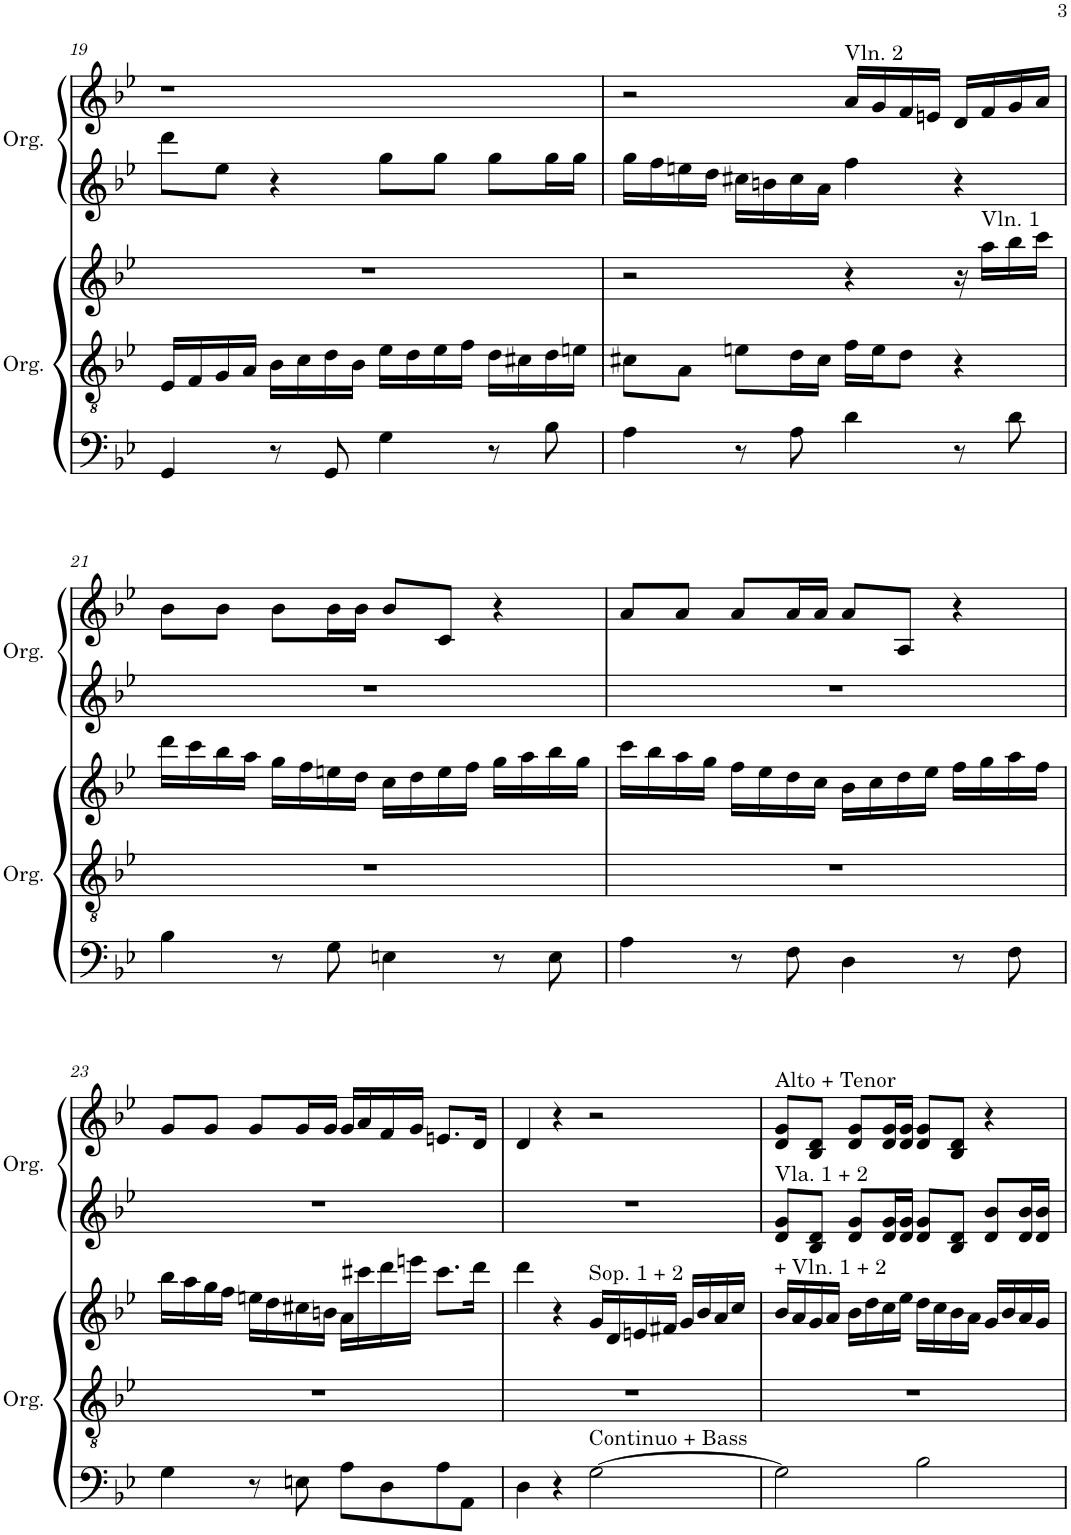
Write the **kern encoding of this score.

**kern	**kern	**kern	**kern	**kern
*part2	*part2	*part2	*part1	*part1
*staff5	*staff4	*staff3	*staff2	*staff1
*I"Organ	*	*	*I"Organ	*
*I'Org.	*	*	*I'Org.	*
!!LO:PB:g=z
*clefF4	*clefGv2	*clefG2	*clefG2	*clefG2
*k[b-e-]	*k[b-e-]	*k[b-e-]	*k[b-e-]	*k[b-e-]
*M4/4	*M4/4	*M4/4	*M4/4	*M4/4
=19	=19	=19	=19	=19
4GG/	16E-/LL	1r	8ddd\L	1r
.	16F/	.	.	.
.	16G/	.	8ee-\J	.
.	16A/JJ	.	.	.
8r	16B-\LL	.	4r	.
.	16c\	.	.	.
8GG/	16d\	.	.	.
.	16B-\JJ	.	.	.
4G\	16e-\LL	.	8gg\L	.
.	16d\	.	.	.
.	16e-\	.	8gg\J	.
.	16f\JJ	.	.	.
8r	16d\LL	.	8gg\L	.
.	16c#X\	.	.	.
8B-\	16d\	.	16gg\L	.
.	16en\JJ	.	16gg\JJ	.
=20	=20	=20	=20	=20
4A\	8c#X\L	2r	16gg\LL	2r
.	.	.	16ff\	.
.	8A\J	.	16een\	.
.	.	.	16dd\JJ	.
8r	8en\L	.	16cc#X\LL	.
.	.	.	16bn\	.
8A\	16d\L	.	16cc#\	.
.	16c#\JJ	.	16a\JJ	.
!	!	!	!	!LO:TX:a:t=Vln. 2
4d\	16f\LL	4r	4ff\	16a/LL
.	16e\J	.	.	16g/
.	8d\J	.	.	16f/
.	.	.	.	16en/JJ
8r	4r	16r	4r	16d/LL
!	!	!LO:TX:a:t=Vln. 1	!	!
.	.	16aa\LL	.	16f/
8d\	.	16bb-\	.	16g/
.	.	16ccc\JJ	.	16a/JJ
!!LO:LB:g=z
=21	=21	=21	=21	=21
4B-\	1r	16ddd\LL	1r	8b-\L
.	.	16ccc\	.	.
.	.	16bb-\	.	8b-\J
.	.	16aa\JJ	.	.
8r	.	16gg\LL	.	8b-\L
.	.	16ff\	.	.
8G\	.	16een\	.	16b-\L
.	.	16dd\JJ	.	16b-\JJ
4En\	.	16cc\LL	.	8b-/L
.	.	16dd\	.	.
.	.	16ee\	.	8c/J
.	.	16ff\JJ	.	.
8r	.	16gg\LL	.	4r
.	.	16aa\	.	.
8E\	.	16bb-\	.	.
.	.	16gg\JJ	.	.
=22	=22	=22	=22	=22
4A\	1r	16ccc\LL	1r	8a/L
.	.	16bb-\	.	.
.	.	16aa\	.	8a/J
.	.	16gg\JJ	.	.
8r	.	16ff\LL	.	8a/L
.	.	16ee-\	.	.
8F\	.	16dd\	.	16a/L
.	.	16cc\JJ	.	16a/JJ
4D\	.	16b-\LL	.	8a/L
.	.	16cc\	.	.
.	.	16dd\	.	8A/J
.	.	16ee-\JJ	.	.
8r	.	16ff\LL	.	4r
.	.	16gg\	.	.
8F\	.	16aa\	.	.
.	.	16ff\JJ	.	.
!!LO:LB:g=z
=23	=23	=23	=23	=23
4G\	1r	16bb-\LL	1r	8g/L
.	.	16aa\	.	.
.	.	16gg\	.	8g/J
.	.	16ff\JJ	.	.
8r	.	16een\LL	.	8g/L
.	.	16dd\	.	.
8En\	.	16cc#X\	.	16g/L
.	.	16bn\JJ	.	16g/JJ
8A\L	.	16a\LL	.	16g/LL
.	.	16ccc#X\	.	16a/
8D\	.	16ddd\	.	16f/
.	.	16eeen\JJ	.	16g/JJ
8A\	.	8.ccc#\L	.	8.en/L
8AA\J	.	.	.	.
.	.	16ddd\Jk	.	16d/Jk
=24	=24	=24	=24	=24
4D\	1r	4ddd\	1r	4d/
4r	.	4r	.	4r
!	!	!LO:TX:a:t=Sop. 1 + 2	!	!
!LO:TX:a:t=Continuo + Bass	!	!	!	!
[2G\	.	16g/LL	.	2r
.	.	16d/	.	.
.	.	16en/	.	.
.	.	16f#X/JJ	.	.
.	.	16g/LL	.	.
.	.	16b-/	.	.
.	.	16a/	.	.
.	.	16cc/JJ	.	.
=25	=25	=25	=25	=25
!	!	!	!	!LO:TX:a:t=Alto + Tenor
!	!	!	!LO:TX:a:t=Vla. 1 + 2	!
!	!	!LO:TX:a:t=+ Vln. 1 + 2	!	!
2G\]	1r	16b-/LL	8d/ 8g/L	8d/ 8g/L
.	.	16a/	.	.
.	.	16g/	8B-/ 8d/J	8B-/ 8d/J
.	.	16a/JJ	.	.
.	.	16b-\LL	8d/ 8g/L	8d/ 8g/L
.	.	16dd\	.	.
.	.	16cc\	16d/ 16g/L	16d/ 16g/L
.	.	16ee-\JJ	16d/ 16g/JJ	16d/ 16g/JJ
2B-\	.	16dd\LL	8d/ 8g/L	8d/ 8g/L
.	.	16cc\	.	.
.	.	16b-\	8B-/ 8d/J	8B-/ 8d/J
.	.	16a\JJ	.	.
.	.	16g/LL	8d/ 8b-/L	4r
.	.	16b-/	.	.
.	.	16a/	16d/ 16b-/L	.
.	.	16g/JJ	16d/ 16b-/JJ	.
=	=	=	=	=
*-	*-	*-	*-	*-
